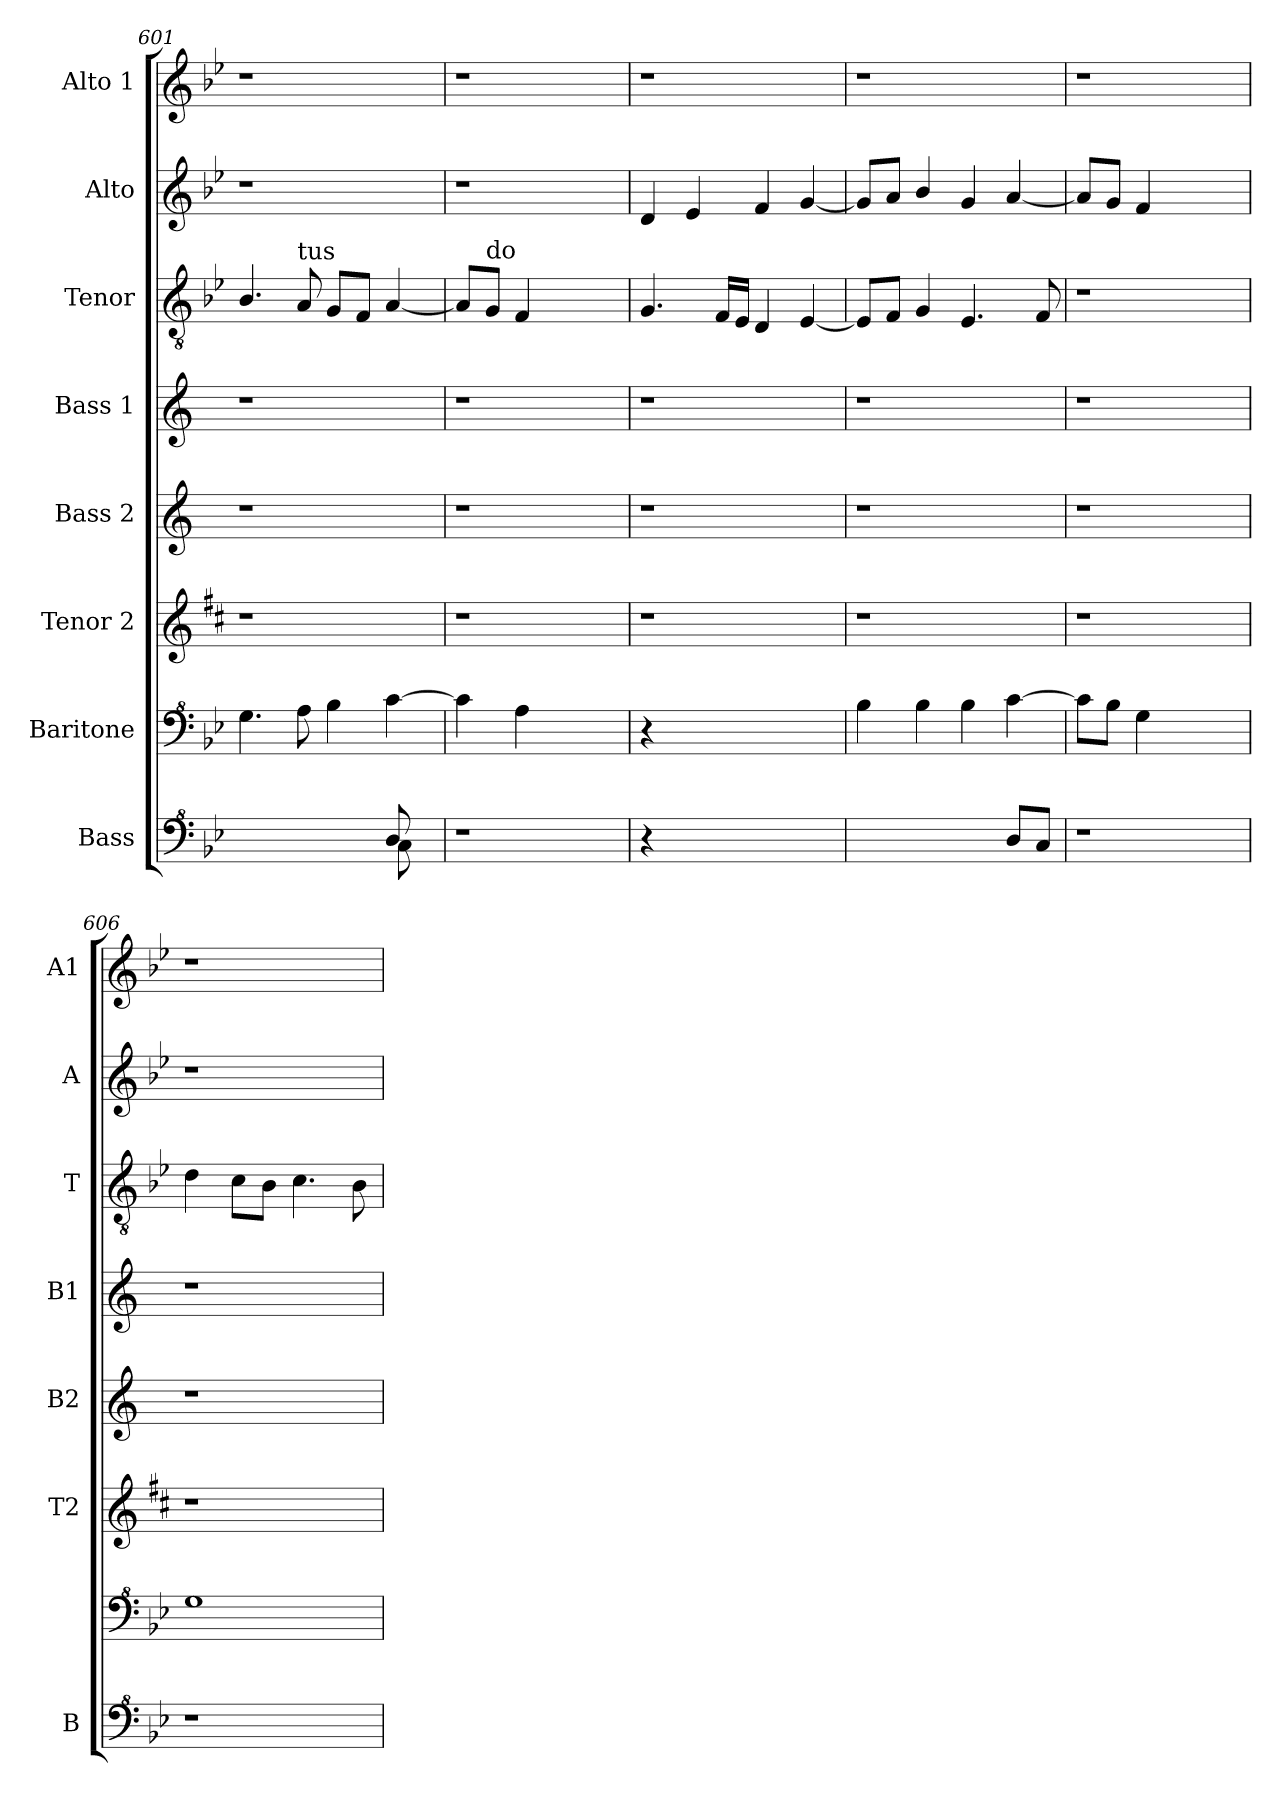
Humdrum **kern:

**kern	**kern	**kern	**kern	**kern	**kern	**kern	**kern
*part8	*part7	*part6	*part5	*part4	*part3	*part2	*part1
*staff8	*staff7	*staff6	*staff5	*staff4	*staff3	*staff2	*staff1
*I"Bass	*I"Baritone	*I"Tenor 2	*I"Bass 2	*I"Bass 1	*I"Tenor	*I"Alto	*I"Alto 1
*I'B	*	*I'T2	*I'B2	*I'B1	*I'T	*I'A	*I'A1
*clefF^4	*clefF^4	*clefG2	*clefG2	*clefG2	*clefGv2	*clefG2	*clefG2
*	*	*ITrd1c2	*	*	*ITrd1c2	*ITrd1c2	*ITrd1c2
*k[b-e-]	*k[b-e-]	*k[]	*k[]	*k[]	*k[b-e-a-d-]	*k[b-e-a-d-]	*k[b-e-a-d-]
*B-:	*B-:	*C:	*C:	*C:	*A-:	*A-:	*A-:
=601	=601	=601	=601	=601	=601	=601	=601
*^	*	*	*	*	*	*	*
2.ryy	2.ryy	4.g\	1r	1r	1r	4.A-/	1r	1r
!	!	!	!	!	!	!LO:TX:a:t=tus	!	!
.	.	8a\	.	.	.	8G/	.	.
.	.	4b-\	.	.	.	8F/L	.	.
.	.	.	.	.	.	8E-/J	.	.
8d/	8c\	[>4cc\	.	.	.	[<4G/	.	.
8ryy	8ryy	.	.	.	.	.	.	.
*v	*v	*	*	*	*	*	*	*
=602	=602	=602	=602	=602	=602	=602	=602
1r	4cc\]	1r	1r	1r	8G/L]	1r	1r
!	!	!	!	!	!LO:TX:a:t=do	!	!
.	.	.	.	.	8F/J	.	.
.	4a\	.	.	.	4E-/	.	.
.	2ryy	.	.	.	2ryy	.	.
!!LO:PB:g=z
=603	=603	=603	=603	=603	=603	=603	=603
4r	4r	1r	1r	1r	4.F/	4c/	1r
2.ryy	2.ryy	.	.	.	.	4d-/	.
.	.	.	.	.	16E-/LL	.	.
.	.	.	.	.	16D-/JJ	.	.
.	.	.	.	.	4C/	4e-/	.
.	.	.	.	.	[<4D-/	[<4f/	.
=604	=604	=604	=604	=604	=604	=604	=604
2.ryy	4b-\	1r	1r	1r	8D-/L]	8f/L]	1r
.	.	.	.	.	8E-/J	8g/J	.
.	4b-\	.	.	.	4F/	4a-/	.
.	4b-\	.	.	.	4.D-/	4f/	.
8d/L	[>4cc\	.	.	.	.	[<4g/	.
8c/J	.	.	.	.	8E-/	.	.
=605	=605	=605	=605	=605	=605	=605	=605
1r	8cc\L]	1r	1r	1r	1r	8g/L]	1r
.	8b-\J	.	.	.	.	8f/J	.
.	4g\	.	.	.	.	4e-/	.
.	2ryy	.	.	.	.	2ryy	.
=606	=606	=606	=606	=606	=606	=606	=606
1r	1g	1r	1r	1r	4c\	1r	1r
.	.	.	.	.	8B-\L	.	.
.	.	.	.	.	8A-\J	.	.
.	.	.	.	.	4.B-\	.	.
.	.	.	.	.	8A-\	.	.
=	=	=	=	=	=	=	=
*-	*-	*-	*-	*-	*-	*-	*-
